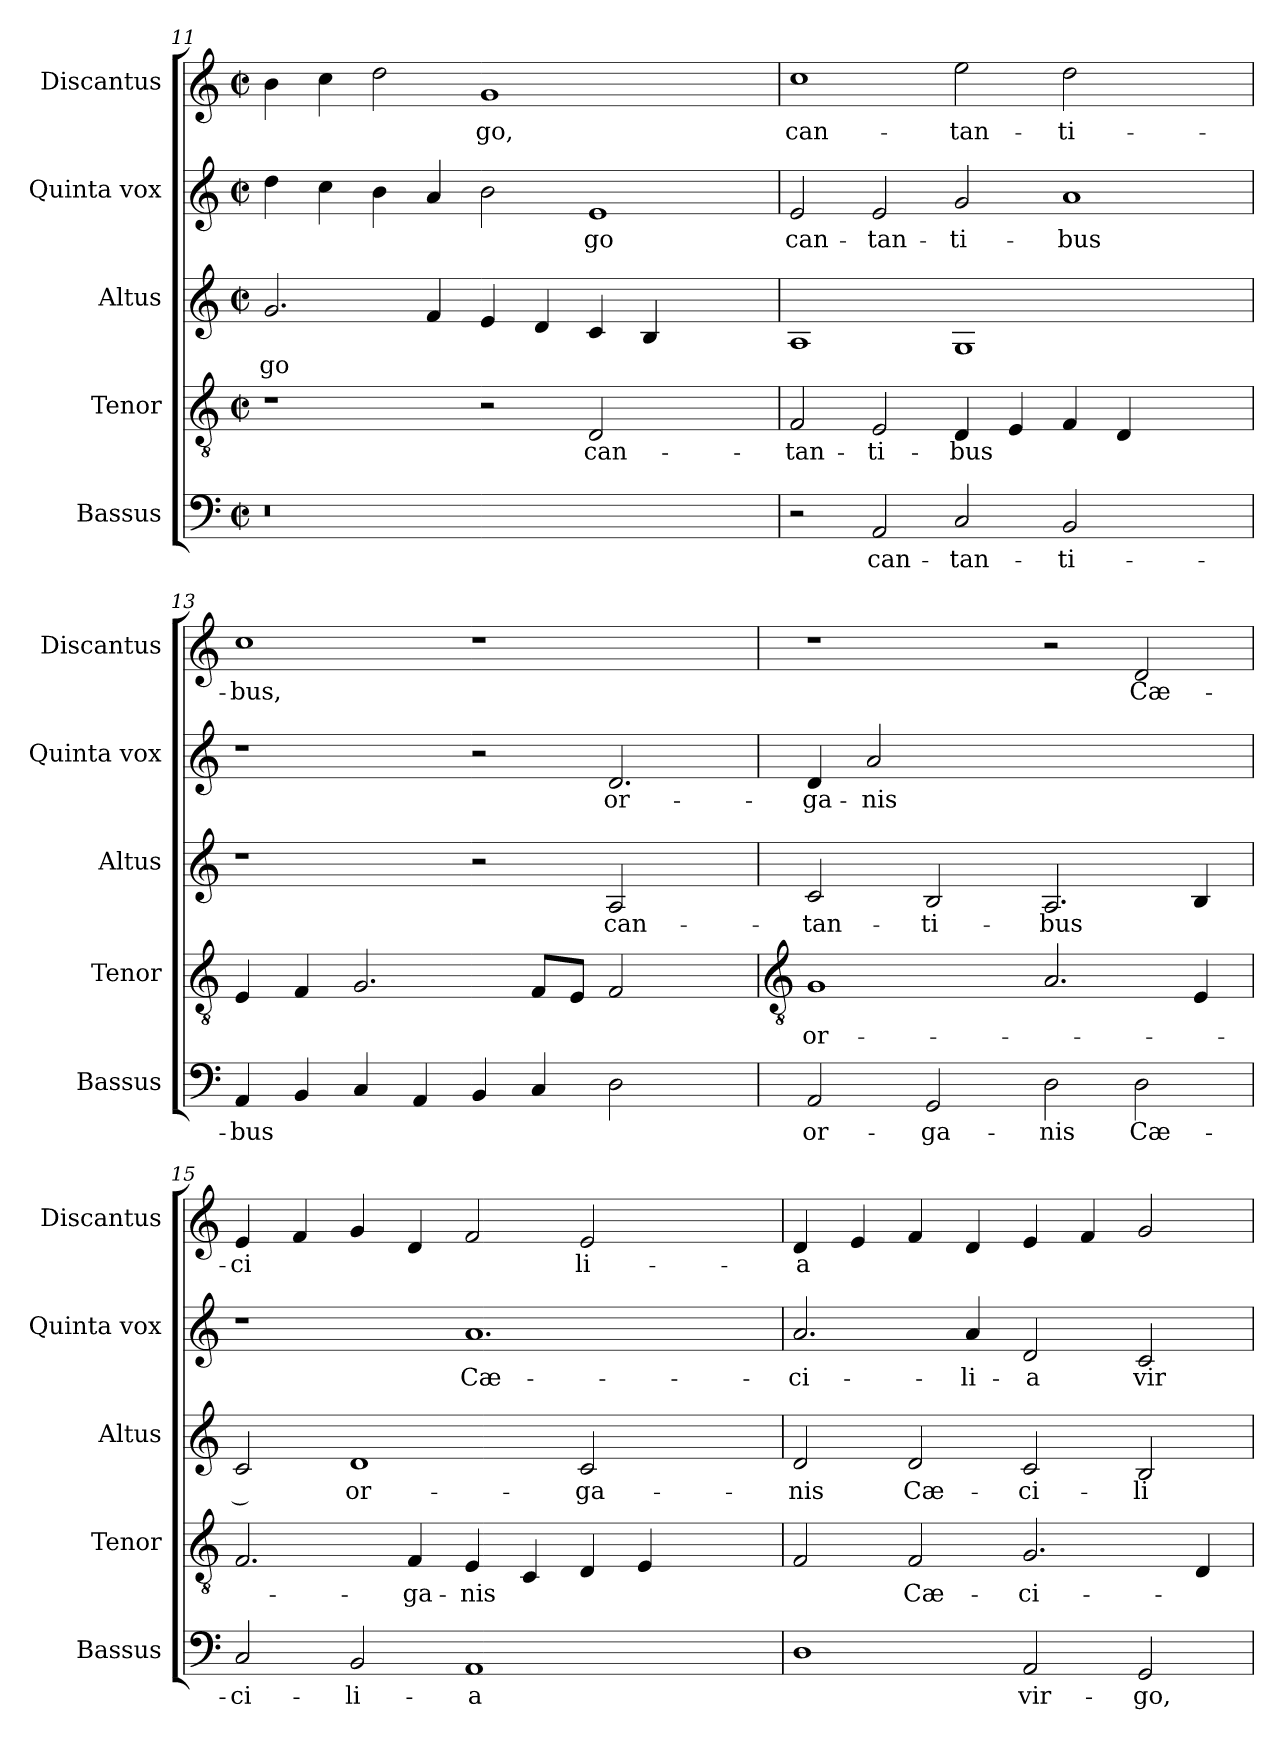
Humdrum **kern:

**kern	**text	**kern	**text	**kern	**text	**kern	**text	**kern	**text
*part5	*part5	*part4	*part4	*part3	*part3	*part2	*part2	*part1	*part1
*staff5	*staff5	*staff4	*staff4	*staff3	*staff3	*staff2	*staff2	*staff1	*staff1
*I"Bassus	*	*I"Tenor	*	*I"Altus	*	*I"Quinta vox	*	*I"Discantus	*
*I'Bassus	*	*I'Tenor	*	*I'Altus	*	*I'Quinta vox	*	*I'Discantus	*
*clefF4	*	*clefGv2	*	*clefG2	*	*clefG2	*	*clefG2	*
*k[]	*	*k[]	*	*k[]	*	*k[]	*	*k[]	*
*C:	*	*C:	*	*C:	*	*C:	*	*C:	*
*M4/2	*	*M4/2	*	*M4/2	*	*M4/2	*	*M4/2	*
*met(c|)	*	*met(c|)	*	*met(c|)	*	*met(c|)	*	*met(c|)	*
=11	=11	=11	=11	=11	=11	=11	=11	=11	=11
!	!	!	!	!	!LO:LY:b	!	!	!	!
0r	.	1r	.	2.g	-go	4dd	.	4b	.
.	.	.	.	.	.	4cc	.	4cc	.
.	.	.	.	.	.	4b	.	2dd	.
.	.	.	.	4f	.	4a	.	.	.
!	!	!	!	!	!	!	!	!	!LO:LY:b
.	.	2r	.	4e	.	2b	.	1g	go,
.	.	.	.	4d	.	.	.	.	.
!	!	!	!LO:LY:b	!	!	!	!LO:LY:b	!	!
.	.	2D	can-	4c	.	1e	go	.	.
.	.	.	.	4B	.	.	.	.	.
2ryy	.	2ryy	.	2ryy	.	.	.	2ryy	.
=12	=12	=12	=12	=12	=12	=12	=12	=12	=12
!	!	!	!LO:LY:b	!	!	!	!LO:LY:b	!	!LO:LY:b
2r	.	2F	-tan-	1A	.	2e	can-	1cc	can-
!	!LO:LY:b	!	!LO:LY:b	!	!	!	!LO:LY:b	!	!
2AA	can-	2E	-ti-	.	.	2e	-tan-	.	.
!	!LO:LY:b	!	!LO:LY:b	!	!	!	!LO:LY:b	!	!LO:LY:b
2C	-tan-	4D	-bus	1G	.	2g	-ti-	2ee	-tan-
.	.	4E	.	.	.	.	.	.	.
!	!LO:LY:b	!	!	!	!	!	!LO:LY:b	!	!LO:LY:b
2BB	-ti-	4F	.	.	.	1a	-bus	2dd	-ti-
.	.	4D	.	.	.	.	.	.	.
2ryy	.	2ryy	.	2ryy	.	.	.	2ryy	.
=13	=13	=13	=13	=13	=13	=13	=13	=13	=13
!	!LO:LY:b	!	!	!	!	!	!	!	!LO:LY:b
4AA	-bus	4E	.	1r	.	1r	.	1cc	-bus,
4BB	.	4F	.	.	.	.	.	.	.
4C	.	2.G	.	.	.	.	.	.	.
4AA	.	.	.	.	.	.	.	.	.
4BB	.	.	.	2r	.	2r	.	1r	.
4C	.	8FL	.	.	.	.	.	.	.
.	.	8EJ	.	.	.	.	.	.	.
!	!	!	!	!	!LO:LY:b	!	!LO:LY:b	!	!
2D	.	2F	.	2A	can-	2.d	or-	.	.
4ryy	.	4ryy	.	4ryy	.	.	.	4ryy	.
!!LO:LB:g=z
=14	=14	=14	=14	=14	=14	=14	=14	=14	=14
*	*	*clefGv2	*	*	*	*	*	*	*
!	!LO:LY:b	!	!LO:LY:b	!	!LO:LY:b	!	!LO:LY:b	!	!
2AA	or-	1G	or-	2c	-tan-	4d	-ga-	1r	.
!	!	!	!	!	!	!	!LO:LY:b	!	!
.	.	.	.	.	.	2a	-nis	.	.
!	!LO:LY:b	!	!	!	!LO:LY:b	!	!	!	!
2GG	-ga-	.	.	2B	-ti-	.	.	.	.
.	.	.	.	.	.	1ryy	.	.	.
!	!LO:LY:b	!	!	!	!LO:LY:b	!	!	!	!
2D	-nis	2.A	.	2.A	-bus	.	.	2r	.
!	!LO:LY:b	!	!	!	!	!	!	!	!LO:LY:b
2D	Cæ-	.	.	.	.	.	.	2d	Cæ-
.	.	4E	.	4B	.	4ryy	.	.	.
!!LO:LB:g=z
=15	=15	=15	=15	=15	=15	=15	=15	=15	=15
!	!LO:LY:b	!	!	!	!LO:LY:b	!	!	!	!LO:LY:b
2C	-ci-	2.F	.	2c	__	1r	.	4e	-ci
.	.	.	.	.	.	.	.	4f	.
!	!LO:LY:b	!	!	!	!LO:LY:b	!	!	!	!
2BB	-li-	.	.	1d	or-	.	.	4g	.
!	!	!	!LO:LY:b	!	!	!	!	!	!
.	.	4F	-ga-	.	.	.	.	4d	.
!	!LO:LY:b	!	!LO:LY:b	!	!	!	!LO:LY:b	!	!
1AA	-a	4E	-nis	.	.	1.a	Cæ-	2f	.
.	.	4C	.	.	.	.	.	.	.
!	!	!	!	!	!LO:LY:b	!	!	!	!LO:LY:b
.	.	4D	.	2c	-ga-	.	.	2e	li-
.	.	4E	.	.	.	.	.	.	.
2ryy	.	2ryy	.	2ryy	.	.	.	2ryy	.
=16	=16	=16	=16	=16	=16	=16	=16	=16	=16
!	!	!	!	!	!LO:LY:b	!	!LO:LY:b	!	!LO:LY:b
1D	.	2F	.	2d	-nis	2.a	-ci-	4d	-a
.	.	.	.	.	.	.	.	4e	.
!	!	!	!LO:LY:b	!	!LO:LY:b	!	!	!	!
.	.	2F	Cæ-	2d	Cæ-	.	.	4f	.
!	!	!	!	!	!	!	!LO:LY:b	!	!
.	.	.	.	.	.	4a	-li-	4d	.
!	!LO:LY:b	!	!LO:LY:b	!	!LO:LY:b	!	!LO:LY:b	!	!
2AA	vir-	2.G	-ci-	2c	-ci-	2d	-a	4e	.
.	.	.	.	.	.	.	.	4f	.
!	!LO:LY:b	!	!	!	!LO:LY:b	!	!LO:LY:b	!	!
2GG	-go,	.	.	2B	-li-	2c	vir-	2g	.
.	.	4D	.	.	.	.	.	.	.
=	=	=	=	=	=	=	=	=	=
*-	*-	*-	*-	*-	*-	*-	*-	*-	*-
